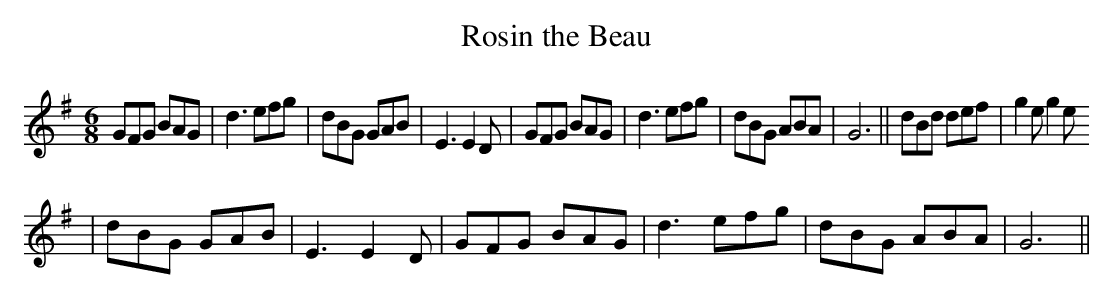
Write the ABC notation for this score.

X:1
T:Rosin the Beau
M:6/8
L:1/8
K:G
GFG BAG|d3 efg|dBG GAB|E3 E2D|GFG BAG|d3 efg|dBG ABA|G6||dBd def|g2e g2e
|dBG GAB|E3 E2D|GFG BAG|d3 efg|dBG ABA|G6||
